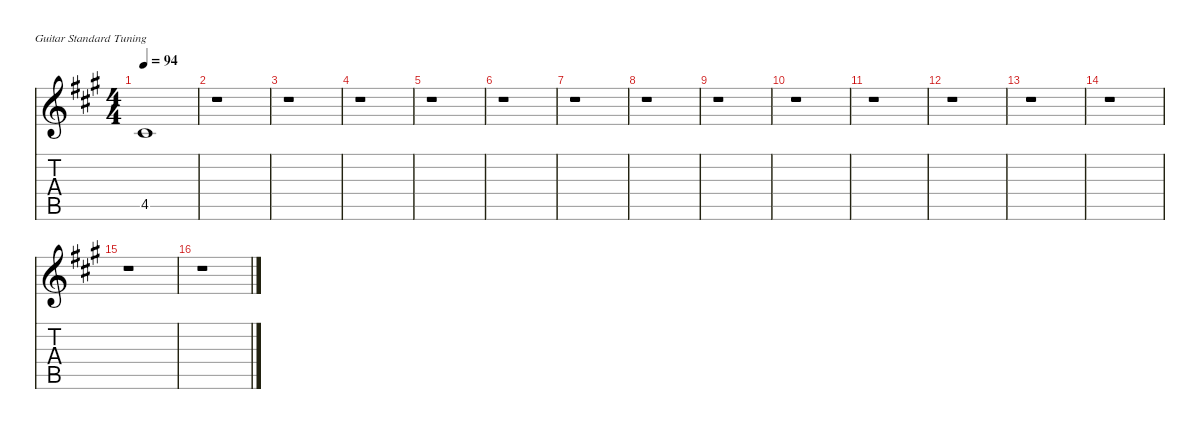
\defaultSystemsLayout 4
\hideDynamics
\bracketExtendMode nobrackets
\singleTrackTrackNamePolicy hidden
\multiTrackTrackNamePolicy hidden
\firstSystemTrackNameMode fullname
\firstSystemTrackNameOrientation horizontal
\otherSystemsTrackNameOrientation horizontal
\track ("Lead Guitar" "od.guit.") {defaultSystemsLayout 16 mute instrument overdrivenguitar}
\staff {score tabs}
\tuning (E4 B3 G3 D3 A2 E2)
\ts (4 4)
\tempo 94
\clef g2
\ks a
4.5{t acc #}.1{dy f beam Up} |
r.1{beam Down} |
r.1{beam Down} |
r.1{beam Down} |
r.1{beam Down} |
r.1{beam Down} |
r.1{beam Down} |
r.1{beam Down} |
r.1{beam Down} |
r.1{beam Down} |
r.1{beam Down} |
r.1{beam Down} |
r.1{beam Down} |
r.1{beam Down} |
r.1{beam Down} |
r.1{beam Down}
